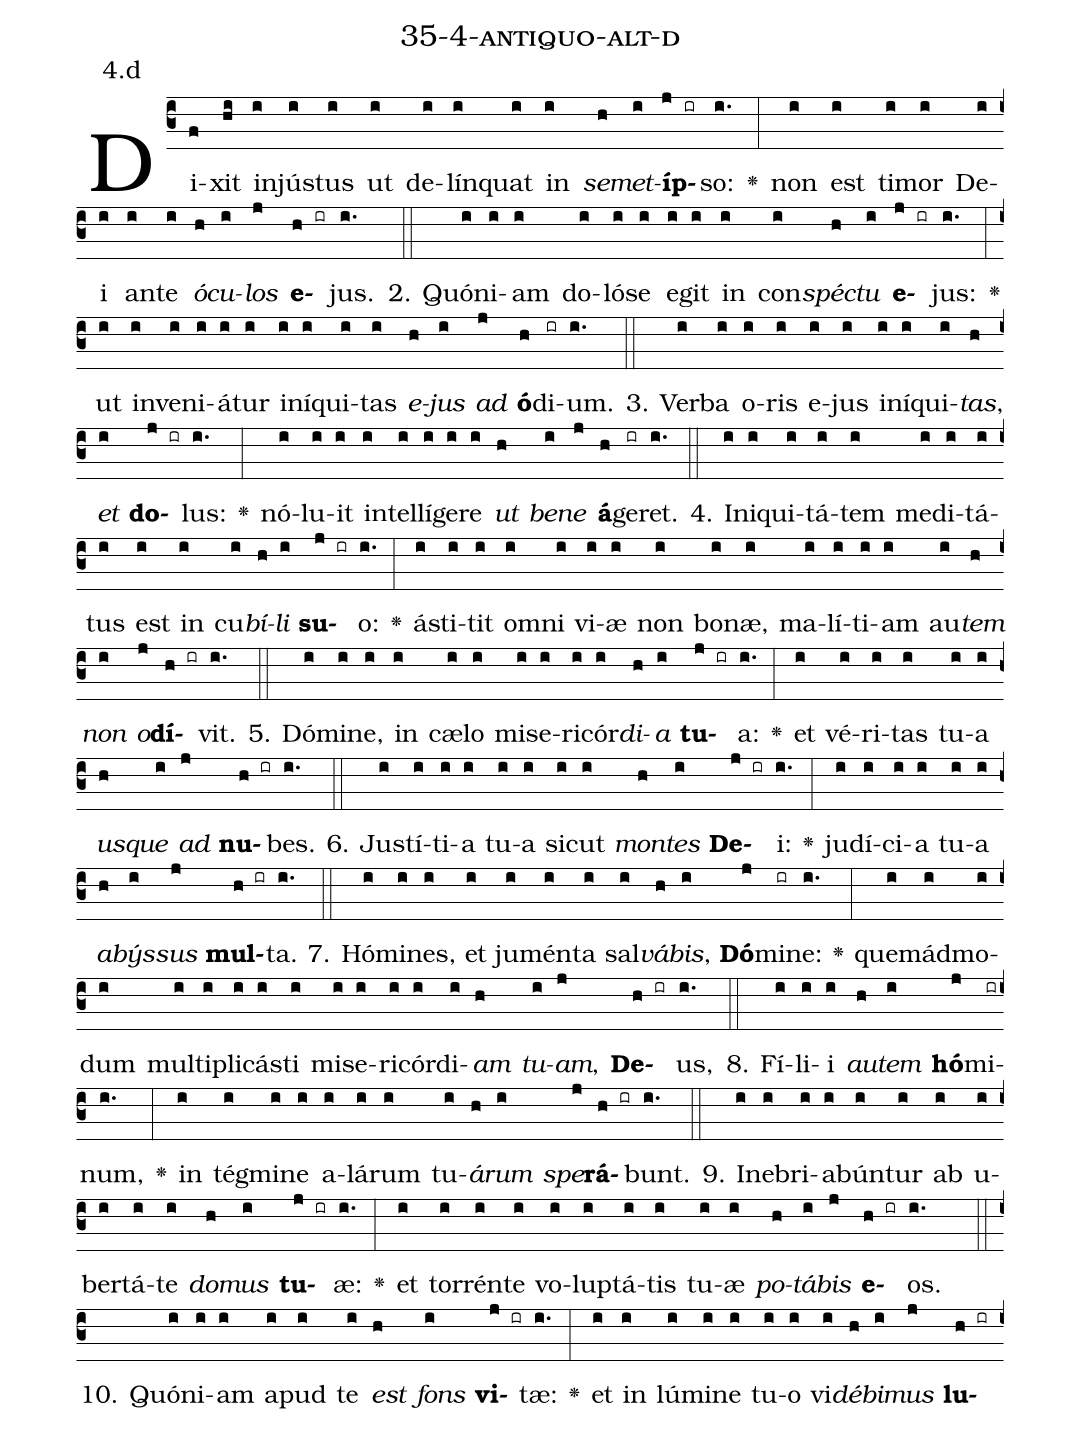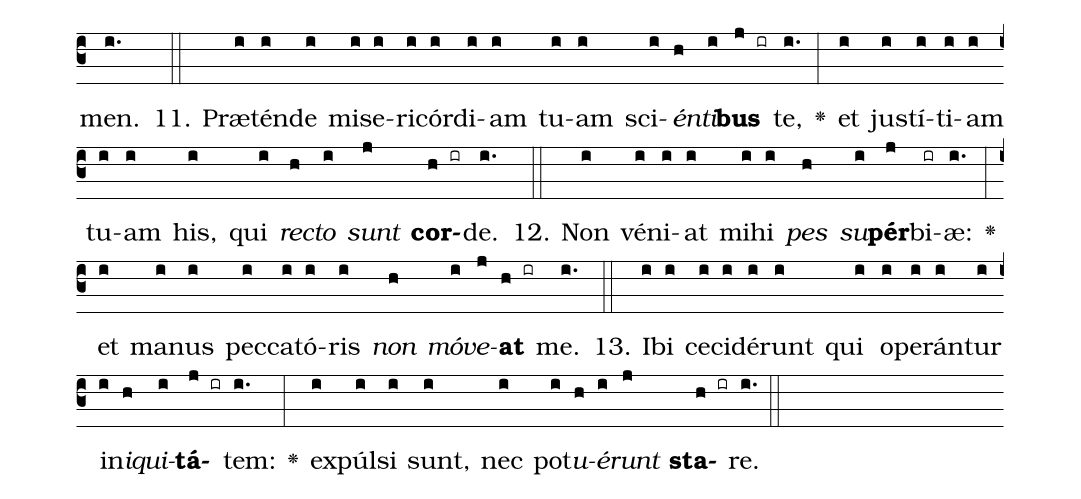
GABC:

name: 35-4-antiquo-alt-d;
annotation: 4.d;
%%
(c3)Di(f)xit(hi) in(i)jús(i)tus(i) ut(i) de(i)lín(i)quat(i) in(i) <i>se</i>(h)<i>met</i>(i)<b>íp</b>(j ir)so:(i.) <v>\greheightstar</v>(:) non(i) est(i) ti(i)mor(i) De(i)i(i) an(i)te(i) <i>ó</i>(h)<i>cu</i>(i)<i>los</i>(j) <b>e</b>(h ir)jus.(i.) (::)
2. Quón(i)i(i)am(i) do(i)ló(i)se(i) e(i)git(i) in(i) con(i)<i>spéc</i>(h)<i>tu</i>(i) <b>e</b>(j ir)jus:(i.) <v>\greheightstar</v>(:) ut(i) in(i)ve(i)ni(i)á(i)tur(i) in(i)í(i)qui(i)tas(i) <i>e</i>(h)<i>jus</i>(i) <i>ad</i>(j) <b>ó</b>(h)di(ir)um.(i.) (::)
3. Ver(i)ba(i) o(i)ris(i) e(i)jus(i) in(i)í(i)qui(i)<i>tas</i>,(h) <i>et</i>(i) <b>do</b>(j ir)lus:(i.) <v>\greheightstar</v>(:) nó(i)lu(i)it(i) in(i)tel(i)lí(i)ge(i)re(i) <i>ut</i>(h) <i>be</i>(i)<i>ne</i>(j) <b>á</b>(h)ge(ir)ret.(i.) (::)
4. In(i)i(i)qui(i)tá(i)tem(i) me(i)di(i)tá(i)tus(i) est(i) in(i) cu(i)<i>bí</i>(h)<i>li</i>(i) <b>su</b>(j ir)o:(i.) <v>\greheightstar</v>(:) á(i)sti(i)tit(i) om(i)ni(i) vi(i)æ(i) non(i) bo(i)næ,(i) ma(i)lí(i)ti(i)am(i) au(i)<i>tem</i>(h) <i>non</i>(i) <i>o</i>(j)<b>dí</b>(h ir)vit.(i.) (::)
5. Dó(i)mi(i)ne,(i) in(i) cæ(i)lo(i) mi(i)se(i)ri(i)cór(i)<i>di</i>(h)<i>a</i>(i) <b>tu</b>(j ir)a:(i.) <v>\greheightstar</v>(:) et(i) vé(i)ri(i)tas(i) tu(i)a(i) <i>us</i>(h)<i>que</i>(i) <i>ad</i>(j) <b>nu</b>(h ir)bes.(i.) (::)
6. Jus(i)tí(i)ti(i)a(i) tu(i)a(i) sic(i)ut(i) <i>mon</i>(h)<i>tes</i>(i) <b>De</b>(j ir)i:(i.) <v>\greheightstar</v>(:) ju(i)dí(i)ci(i)a(i) tu(i)a(i) <i>a</i>(h)<i>býs</i>(i)<i>sus</i>(j) <b>mul</b>(h ir)ta.(i.) (::)
7. Hó(i)mi(i)nes,(i) et(i) ju(i)mén(i)ta(i) sal(i)<i>vá</i>(h)<i>bis</i>,(i) <b>Dó</b>(j)mi(ir)ne:(i.) <v>\greheightstar</v>(:) quem(i)ád(i)mo(i)dum(i) mul(i)ti(i)pli(i)cás(i)ti(i) mi(i)se(i)ri(i)cór(i)di(i)<i>am</i>(h) <i>tu</i>(i)<i>am</i>,(j) <b>De</b>(h ir)us,(i.) (::)
8. Fí(i)li(i)i(i) <i>au</i>(h)<i>tem</i>(i) <b>hó</b>(j)mi(ir)num,(i.) <v>\greheightstar</v>(:) in(i) tég(i)mi(i)ne(i) a(i)lá(i)rum(i) tu(i)<i>á</i>(h)<i>rum</i>(i) <i>spe</i>(j)<b>rá</b>(h ir)bunt.(i.) (::)
9. In(i)e(i)bri(i)a(i)bún(i)tur(i) ab(i) u(i)ber(i)tá(i)te(i) <i>do</i>(h)<i>mus</i>(i) <b>tu</b>(j ir)æ:(i.) <v>\greheightstar</v>(:) et(i) tor(i)rén(i)te(i) vo(i)lup(i)tá(i)tis(i) tu(i)æ(i) <i>po</i>(h)<i>tá</i>(i)<i>bis</i>(j) <b>e</b>(h ir)os.(i.) (::)
10. Quón(i)i(i)am(i) a(i)pud(i) te(i) <i>est</i>(h) <i>fons</i>(i) <b>vi</b>(j ir)tæ:(i.) <v>\greheightstar</v>(:) et(i) in(i) lú(i)mi(i)ne(i) tu(i)o(i) vi(i)<i>dé</i>(h)<i>bi</i>(i)<i>mus</i>(j) <b>lu</b>(h ir)men.(i.) (::)
11. Præ(i)tén(i)de(i) mi(i)se(i)ri(i)cór(i)di(i)am(i) tu(i)am(i) sci(i)<i>én</i>(h)<i>ti</i>(i)<b>bus</b>(j ir) te,(i.) <v>\greheightstar</v>(:) et(i) jus(i)tí(i)ti(i)am(i) tu(i)am(i) his,(i) qui(i) <i>rec</i>(h)<i>to</i>(i) <i>sunt</i>(j) <b>cor</b>(h ir)de.(i.) (::)
12. Non(i) vé(i)ni(i)at(i) mi(i)hi(i) <i>pes</i>(h) <i>su</i>(i)<b>pér</b>(j)bi(ir)æ:(i.) <v>\greheightstar</v>(:) et(i) ma(i)nus(i) pec(i)ca(i)tó(i)ris(i) <i>non</i>(h) <i>mó</i>(i)<i>ve</i>(j)<b>at</b>(h ir) me.(i.) (::)
13. I(i)bi(i) ce(i)ci(i)dé(i)runt(i) qui(i) o(i)pe(i)rán(i)tur(i) in(i)<i>i</i>(h)<i>qui</i>(i)<b>tá</b>(j ir)tem:(i.) <v>\greheightstar</v>(:) ex(i)púl(i)si(i) sunt,(i) nec(i) pot(i)<i>u</i>(h)<i>é</i>(i)<i>runt</i>(j) <b>sta</b>(h ir)re.(i.) (::)
